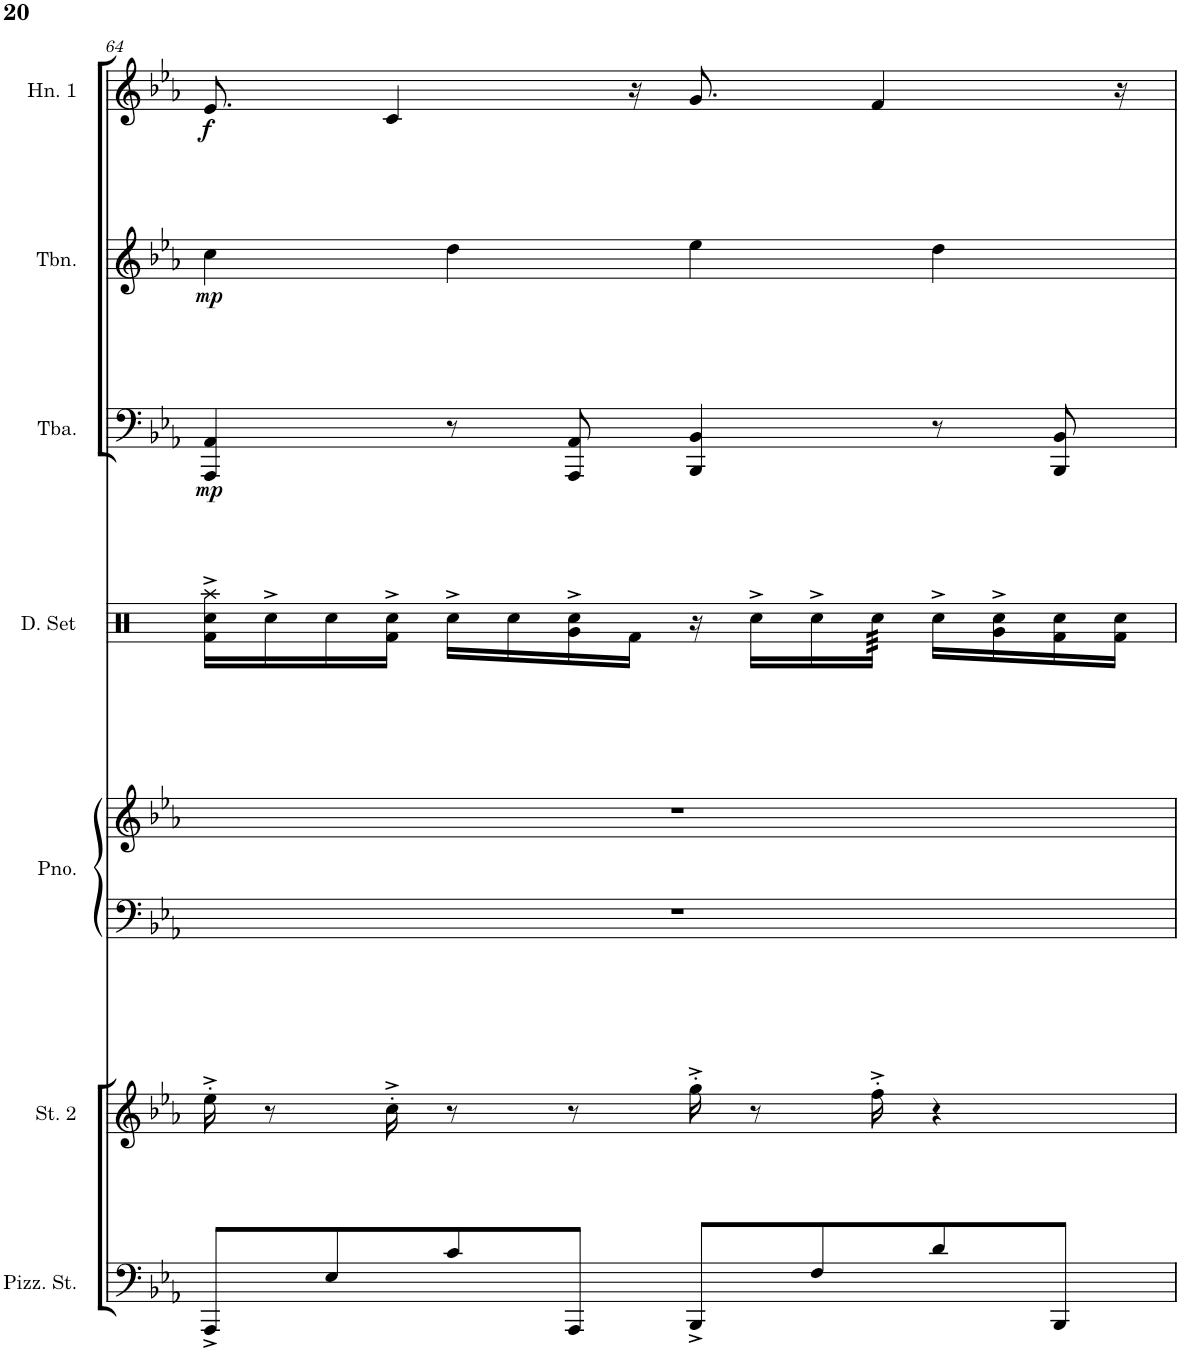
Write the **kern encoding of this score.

**kern	**kern	**kern	**kern	**kern	**dynam	**kern	**dynam	**kern	**dynam	**kern
*part7	*part6	*part5	*part5	*part4	*part4	*part3	*part3	*part2	*part2	*part1
*staff8	*staff7	*staff6	*staff5	*staff4	*staff4	*staff3	*staff3	*staff2	*staff2	*staff1
*I"Pizzicato Strings	*I"Strings 2	*I"Grand Piano	*	*I"Tuba	*	*I"Trombone	*	*I"Horn 1	*	*I"Beep
*I'Pizz. St.	*I'St. 2	*I'Pno.	*	*I'Tba.	*	*I'Tbn.	*	*I'Hn. 1	*	*I'Beep
!!LO:PB:g=z
*clefF4	*clefG2	*clefF4	*clefG2	*clefF4	*	*clefG2	*	*clefG2	*	*clefG2
*	*	*	*	*	*	*Trd7c12	*	*Trd4c7	*	*Trd1c2
*k[b-e-a-]	*k[b-e-a-]	*k[b-e-a-]	*k[b-e-a-]	*k[b-e-a-]	*	*k[b-e-a-]	*	*k[b-e-a-]	*	*k[b-e-a-]
*M4/4	*M4/4	*M4/4	*M4/4	*M4/4	*	*M4/4	*	*M4/4	*	*M4/4
=64	=64	=64	=64	=64	=64	=64	=64	=64	=64	=64
!	!	!	!	!	!LO:DY:b	!	!LO:DY:b	!	!LO:DY:b	!
8AAA-^/L	16ee-'^\	1r	1r	4AAA-/ 4AA-/	mp	4cc\	mp	8.e-/	f	1r
.	8r	.	.	.	.	.	.	.	.	.
8E-/	.	.	.	.	.	.	.	.	.	.
.	16cc'^\	.	.	.	.	.	.	4c/	.	.
8c/	8r	.	.	8r	.	4dd\	.	.	.	.
8AAA-/J	8r	.	.	8AAA-/ 8AA-/	.	.	.	.	.	.
.	.	.	.	.	.	.	.	16r	.	.
8BBB-^/L	16gg'^\	.	.	4BBB-/ 4BB-/	.	4ee-\	.	8.g/	.	.
.	8r	.	.	.	.	.	.	.	.	.
8F/	.	.	.	.	.	.	.	.	.	.
.	16ff'^\	.	.	.	.	.	.	4f/	.	.
8d/	4r	.	.	8r	.	4dd\	.	.	.	.
8BBB-/J	.	.	.	8BBB-/ 8BB-/	.	.	.	.	.	.
.	.	.	.	.	.	.	.	16r	.	.
=	=	=	=	=	=	=	=	=	=	=
*-	*-	*-	*-	*-	*-	*-	*-	*-	*-	*-
